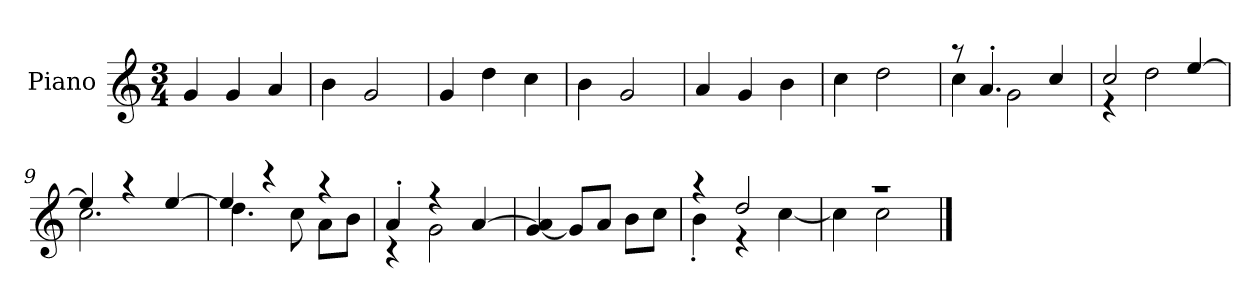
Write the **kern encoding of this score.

**kern
*part1
*staff1
*I"Piano
*I'P-no
*clefG2
*k[]
*M3/4
*MM179
=1
4g/
4g/
4a/
=2
4b\
2g/
=3
4g/
4dd\
4cc\
=4
4b\
2g/
=5
4a/
4g/
4b\
=6
4cc\
2dd\
=7
*^
8r	4cc\
4.a'/	.
.	2g\
4cc/	.
=8	=8
2cc/	4r
.	2dd\
[4ee/	.
=9	=9
4ee/]	2.cc\
4r	.
[4ee/	.
=10	=10
4ee/]	4.dd\
4r	.
.	8cc\
4r	8a\L
.	8b\J
!!LO:LB:g=z	!!
=11	=11
4a'/	4r
4r	2g\
[4a/	.
*v	*v
=12
[4g/ 4a/]
8g/L]
8a/J
8b\L
8cc\J
=13
*^
4r	4b'\
2dd/	4r
.	[4cc\
=14	=14
2.r	4cc\]
.	2cc\
*v	*v
==
*-
